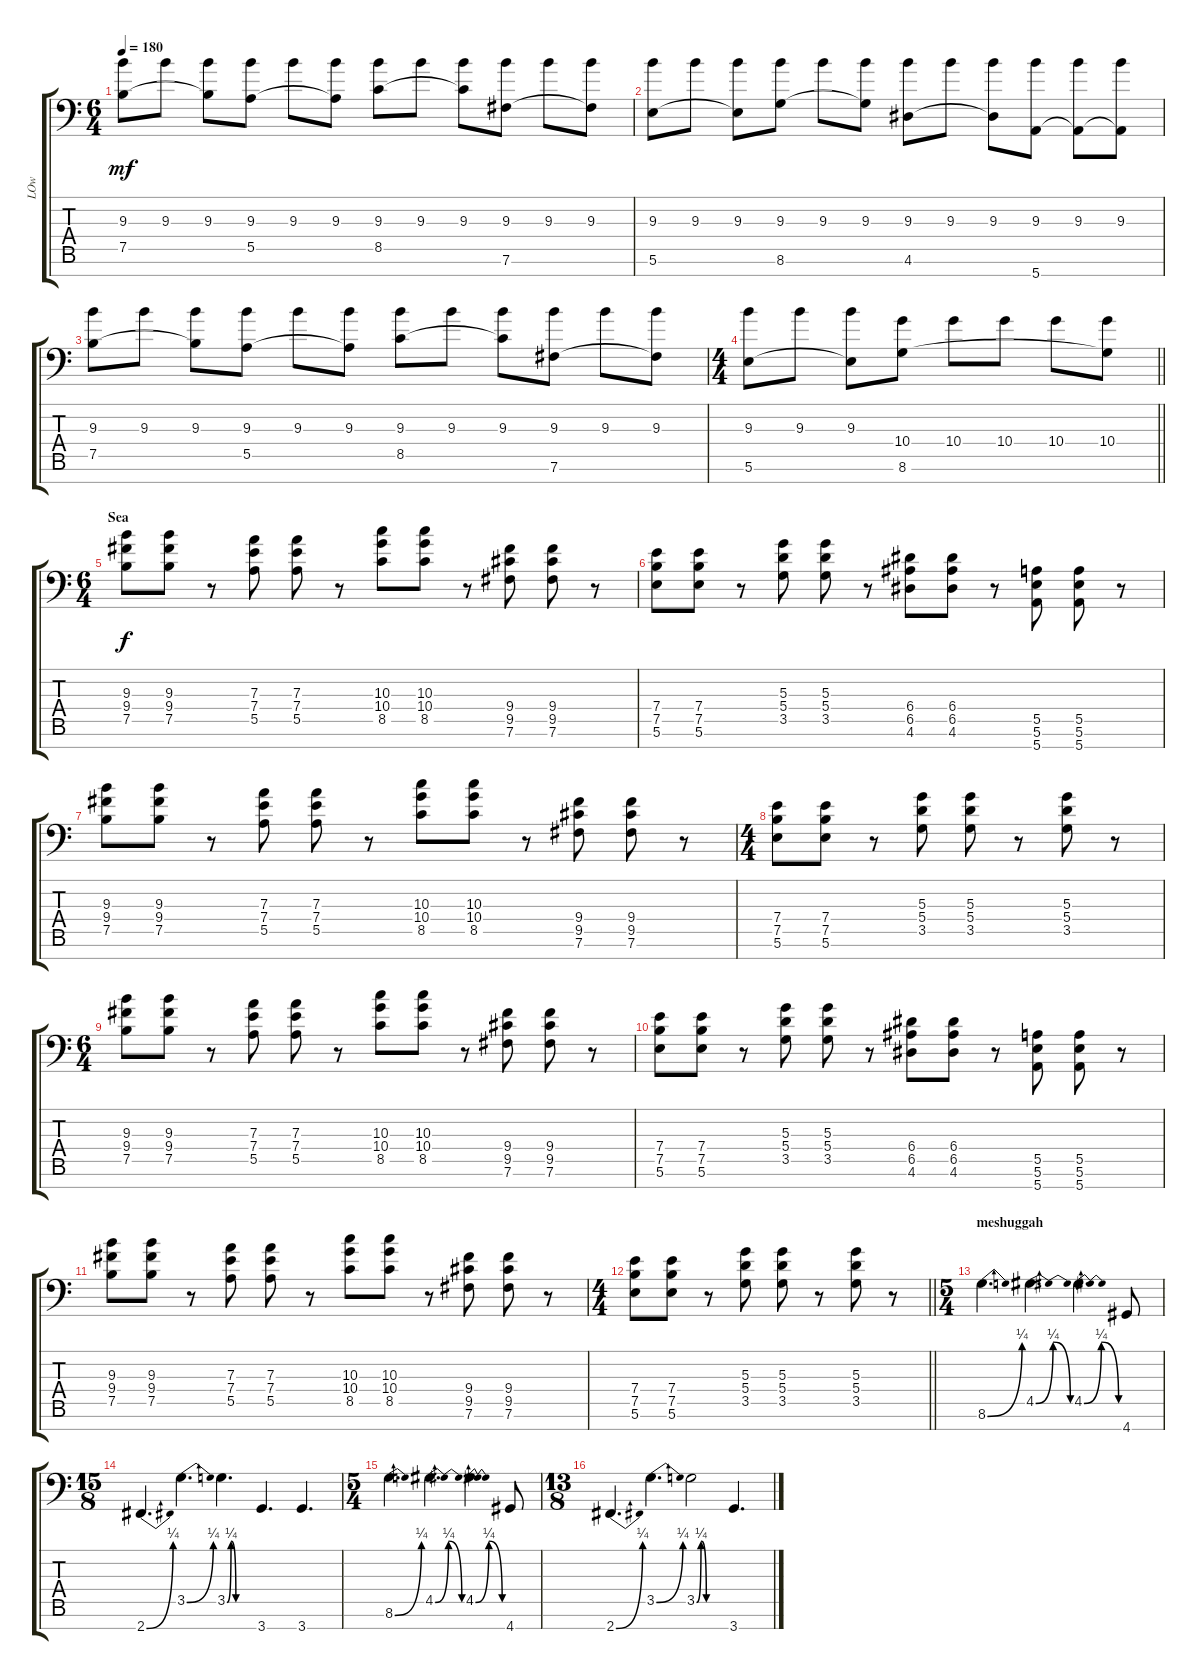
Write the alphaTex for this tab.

\track ("LOw" "LOw") {instrument acousticguitarsteel}
\staff {score tabs}
\tuning (B3 G3 D3 A2 E2 B1 E1) {hide}
\ts (6 4)
\tempo 180
\clef f4
\ks c
(9.3 7.5).8{dy mf volume 12} 9.3.8 (9.3 7.5{t}).8 (9.3 5.5).8 9.3.8 (9.3 5.5{t}).8 (9.3 8.5).8 9.3.8 (9.3 8.5{t}).8 (9.3 7.6).8 9.3.8 (9.3 7.6{t}).8 |
(9.3 5.6).8 9.3.8 (9.3 5.6{t}).8 (9.3 8.6).8 9.3.8 (9.3 8.6{t}).8 (9.3 4.6).8 9.3.8 (9.3 4.6{t}).8 (9.3 5.7).8 (9.3 5.7{t}).8 (9.3 5.7{t}).8 |
(9.3 7.5).8 9.3.8 (9.3 7.5{t}).8 (9.3 5.5).8 9.3.8 (9.3 5.5{t}).8 (9.3 8.5).8 9.3.8 (9.3 8.5{t}).8 (9.3 7.6).8 9.3.8 (9.3 7.6{t}).8 |
\ts (4 4)
\barLineRight lightlight
(9.3 5.6).8 9.3.8 (9.3 5.6{t}).8 (10.4 8.6).8 10.4.8 10.4.8 10.4.8 (10.4 8.6{t}).8 |
\ts (6 4)
\section ("" "Sea")
(9.3 9.4 7.5).8{dy f volume 12 instrument distortionguitar} (9.3 9.4 7.5).8 r.8 (7.3 7.4 5.5).8 (7.3 7.4 5.5).8 r.8 (10.3 10.4 8.5).8 (10.3 10.4 8.5).8 r.8 (9.4 9.5 7.6).8 (9.4 9.5 7.6).8 r.8 |
(7.4 7.5 5.6).8 (7.4 7.5 5.6).8 r.8 (5.3 5.4 3.5).8 (5.3 5.4 3.5).8 r.8 (6.4 6.5 4.6).8 (6.4 6.5 4.6).8 r.8 (5.5 5.6 5.7).8 (5.5 5.6 5.7).8 r.8 |
(9.3 9.4 7.5).8 (9.3 9.4 7.5).8 r.8 (7.3 7.4 5.5).8 (7.3 7.4 5.5).8 r.8 (10.3 10.4 8.5).8 (10.3 10.4 8.5).8 r.8 (9.4 9.5 7.6).8 (9.4 9.5 7.6).8 r.8 |
\ts (4 4)
(7.4 7.5 5.6).8 (7.4 7.5 5.6).8 r.8 (5.3 5.4 3.5).8 (5.3 5.4 3.5).8 r.8 (5.3 5.4 3.5).8 r.8 |
\ts (6 4)
(9.3 9.4 7.5).8 (9.3 9.4 7.5).8 r.8 (7.3 7.4 5.5).8 (7.3 7.4 5.5).8 r.8 (10.3 10.4 8.5).8 (10.3 10.4 8.5).8 r.8 (9.4 9.5 7.6).8 (9.4 9.5 7.6).8 r.8 |
(7.4 7.5 5.6).8 (7.4 7.5 5.6).8 r.8 (5.3 5.4 3.5).8 (5.3 5.4 3.5).8 r.8 (6.4 6.5 4.6).8 (6.4 6.5 4.6).8 r.8 (5.5 5.6 5.7).8 (5.5 5.6 5.7).8 r.8 |
(9.3 9.4 7.5).8 (9.3 9.4 7.5).8 r.8 (7.3 7.4 5.5).8 (7.3 7.4 5.5).8 r.8 (10.3 10.4 8.5).8 (10.3 10.4 8.5).8 r.8 (9.4 9.5 7.6).8 (9.4 9.5 7.6).8 r.8 |
\ts (4 4)
\barLineRight lightlight
(7.4 7.5 5.6).8 (7.4 7.5 5.6).8 r.8 (5.3 5.4 3.5).8 (5.3 5.4 3.5).8 r.8 (5.3 5.4 3.5).8 r.8 |
\ts (5 4)
\section ("" "meshuggah")
8.6{be (bend 0 0 60 1)}.4{d} 4.5{be (bendrelease 0 0 30 1 46 1 60 0)}.4{d} 4.5{be (bendrelease 0 0 30 1 46 1 60 0)}.4{d} 4.7.8 |
\ts (15 8)
2.7{be (bend 0 0 60 1)}.4{d} 3.5{be (bend 0 0 60 1)}.4{d} 3.5{be (custom 0 0 9 1 20 0 60 0)}.4{d} 3.7.4{d} 3.7.4{d} |
\ts (5 4)
8.6{be (bend 0 0 60 1)}.4{d} 4.5{be (bendrelease 0 0 30 1 46 1 60 0)}.4{d} 4.5{be (bendrelease 0 0 30 1 46 1 60 0)}.4{d} 4.7.8 |
\ts (13 8)
2.7{be (bend 0 0 60 1)}.4{d} 3.5{be (bend 0 0 60 1)}.4{d} 3.5{be (custom 0 0 9 1 20 0 60 0)}.2 3.7.4{d}
